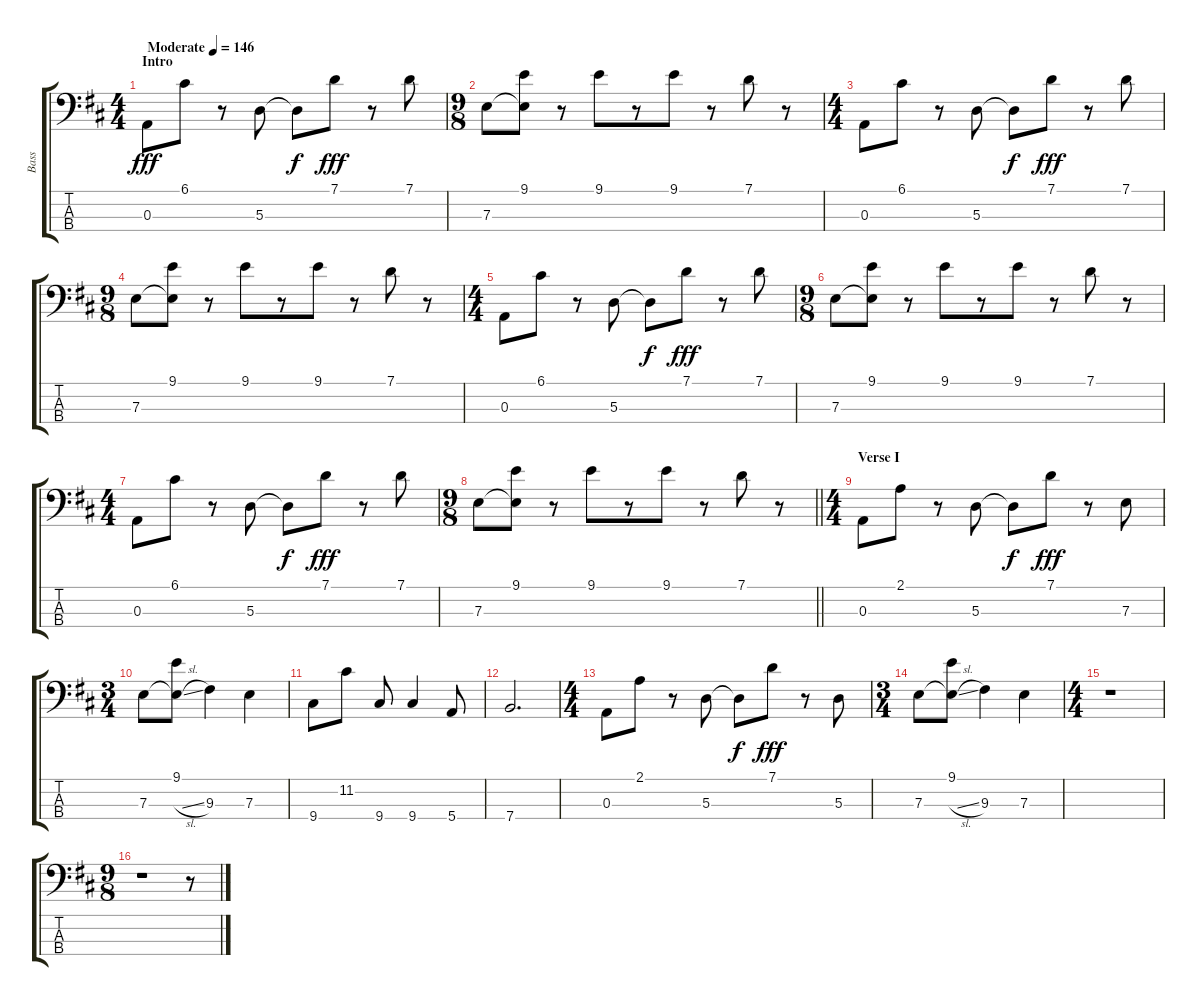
\track ("Bass" "Bass") {instrument electricbassfinger}
\staff {score tabs}
\tuning (G2 D2 A1 E1) {hide}
\ts (4 4)
\section ("" "Intro")
\tempo (146 "Moderate")
\clef f4
\ks d
0.3.8{dy fff instrument electricbassfinger} 6.1.8 r.8 5.3.8 5.3{t}.8{dy f} 7.1.8{dy fff} r.8 7.1.8 |
\ts (9 8)
7.3.8 (9.1 7.3{t}).8 r.8 9.1.8 r.8 9.1.8 r.8 7.1.8 r.8 |
\ts (4 4)
0.3.8 6.1.8 r.8 5.3.8 5.3{t}.8{dy f} 7.1.8{dy fff} r.8 7.1.8 |
\ts (9 8)
7.3.8 (9.1 7.3{t}).8 r.8 9.1.8 r.8 9.1.8 r.8 7.1.8 r.8 |
\ts (4 4)
0.3.8 6.1.8 r.8 5.3.8 5.3{t}.8{dy f} 7.1.8{dy fff} r.8 7.1.8 |
\ts (9 8)
7.3.8 (9.1 7.3{t}).8 r.8 9.1.8 r.8 9.1.8 r.8 7.1.8 r.8 |
\ts (4 4)
0.3.8 6.1.8 r.8 5.3.8 5.3{t}.8{dy f} 7.1.8{dy fff} r.8 7.1.8 |
\ts (9 8)
\barLineRight lightlight
7.3.8 (9.1 7.3{t}).8 r.8 9.1.8 r.8 9.1.8 r.8 7.1.8 r.8 |
\ts (4 4)
\section ("" "Verse I")
0.3.8 2.1.8 r.8 5.3.8 5.3{t}.8{dy f} 7.1.8{dy fff} r.8 7.3.8 |
\ts (3 4)
7.3.8 (9.1 7.3{sl t}).8 9.3.4 7.3.4 |
9.4.8 11.2.8 9.4.8 9.4.4 5.4.8 |
7.4.2{d} |
\ts (4 4)
0.3.8 2.1.8 r.8 5.3.8 5.3{t}.8{dy f} 7.1.8{dy fff} r.8 5.3.8 |
\ts (3 4)
7.3.8 (9.1 7.3{sl t}).8 9.3.4 7.3.4 |
\ts (4 4)
r.1 |
\ts (9 8)
r.1 r.8
